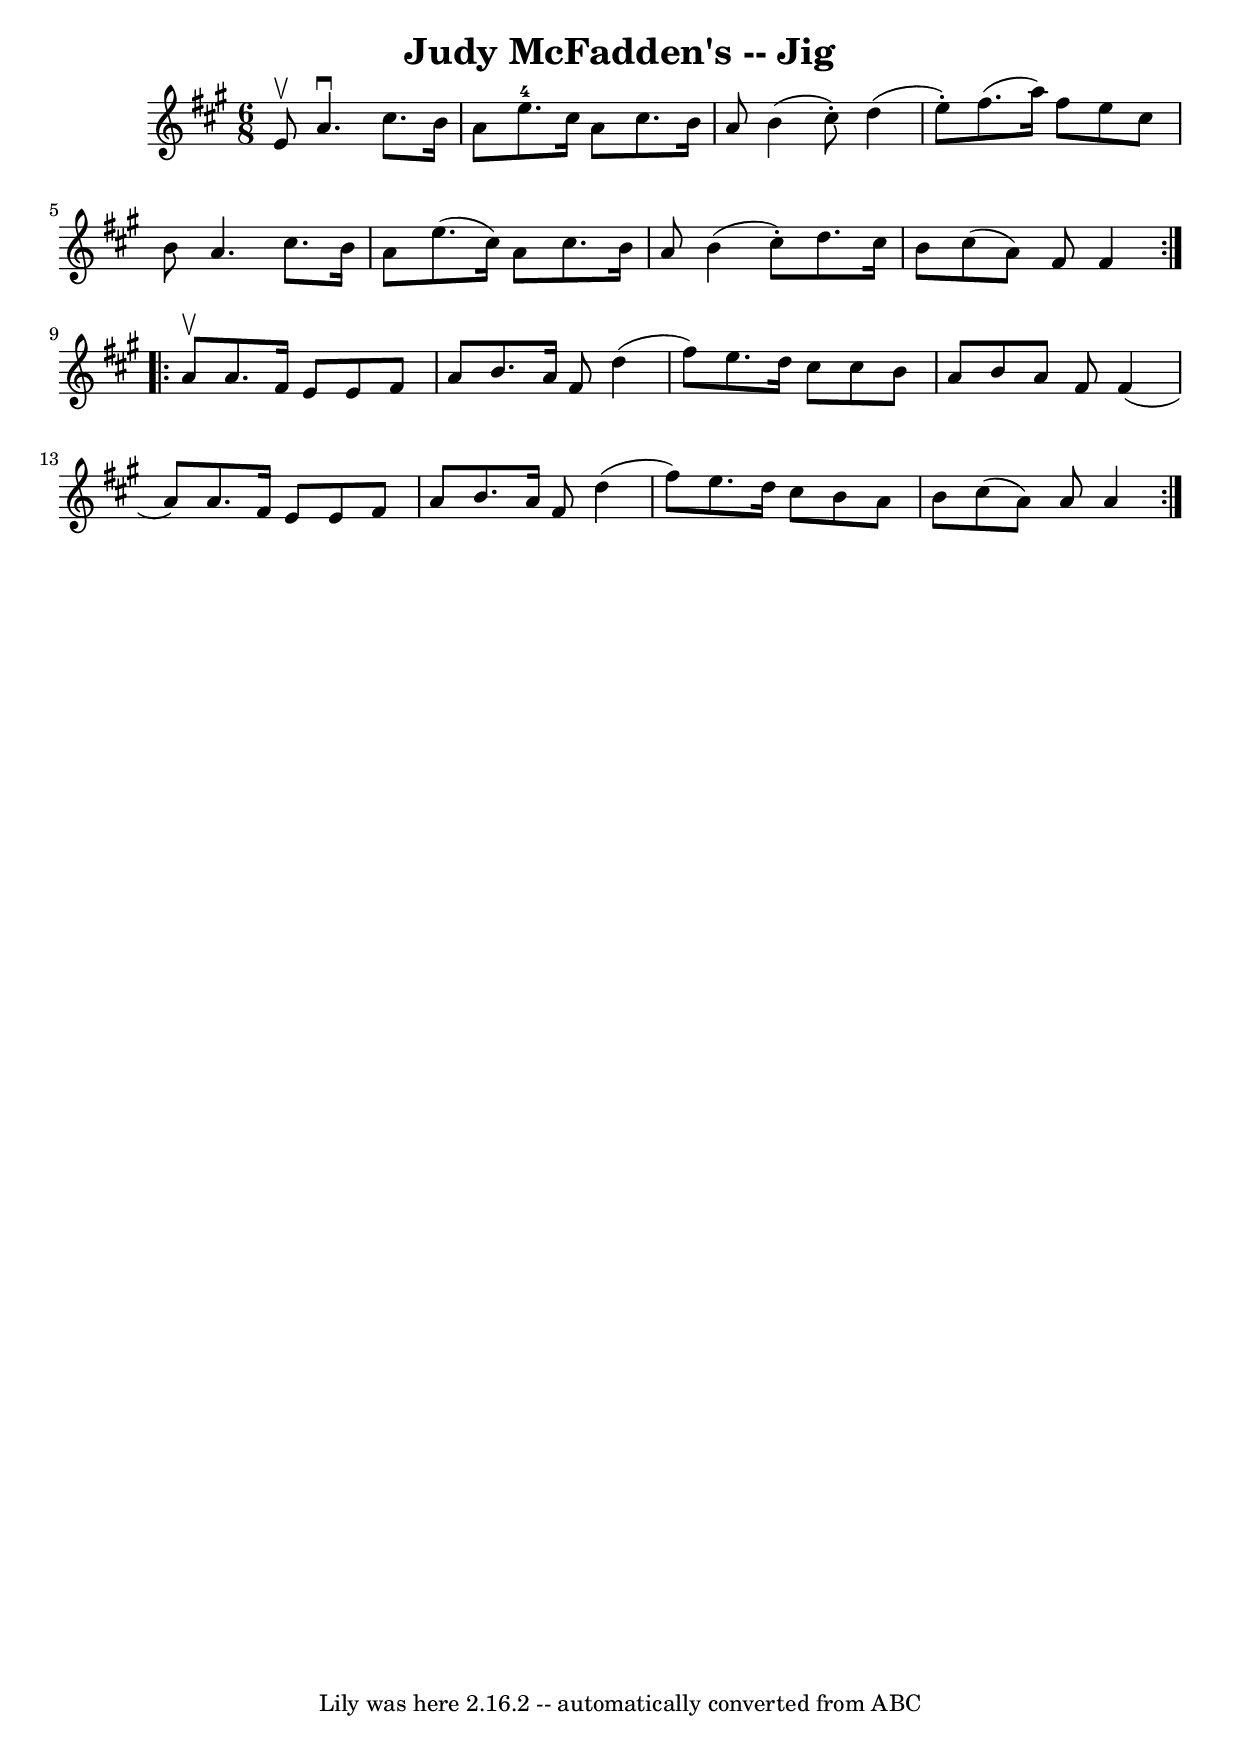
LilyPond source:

\version "2.16.2"
\include "Mammoth.ily"
\header {
  %% book = "Ryan's Mammoth Collection"
 crossRefNumber = "1"
 footnotes = ""
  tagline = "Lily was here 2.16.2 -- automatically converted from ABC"
  title = "Judy McFadden's -- Jig"

}
voicedefault =  {



  \repeat volta 2 {

    \time 6/8 
    \key a \major e'8^\upbow  |
 a'4.^\downbow cs''8. b'16 a'8   |
 e''8.-4 cs''16 a'8 cs''8. b'16 a'8   |
 b'4 (cs''8-.) d''4 (e''8-.) |
 fs''8. ( a''16) fs''8 e''8 cs''8 b'8   |
 a'4. cs''8. b'16 a'8   |
 e''8. (cs''16) a'8 cs''8. b'16 a'8   |
 b'4 (cs''8-.) d''8. cs''16 b'8  |
 cs''8 (
 a'8) fs'8 fs'4  
  } 
  \repeat volta 2 { a'8^\upbow  |
 a'8. fs'16 e'8 e'8 fs'8 a'8   |
 b'8. a'16 fs'8 d''4 (fs''8)  |
 e''8. d''16 cs''8 cs''8 b'8 a'8  |
 b'8 a'8 fs'8 fs'4 (a'8) |
 a'8. fs'16 e'8 e'8 fs'8 a'8   |
 b'8. a'16 fs'8 d''4 (fs''8) |
 e''8. d''16 cs''8 b'8 a'8 b'8   |
 cs''8 (a'8) a'8 a'4  
  }   

}

\score{
  <<

    \context Staff="default"
    {
      \voicedefault 
      
    }

  >>
  \layout {
    
  }
  \midi {
  }

}
